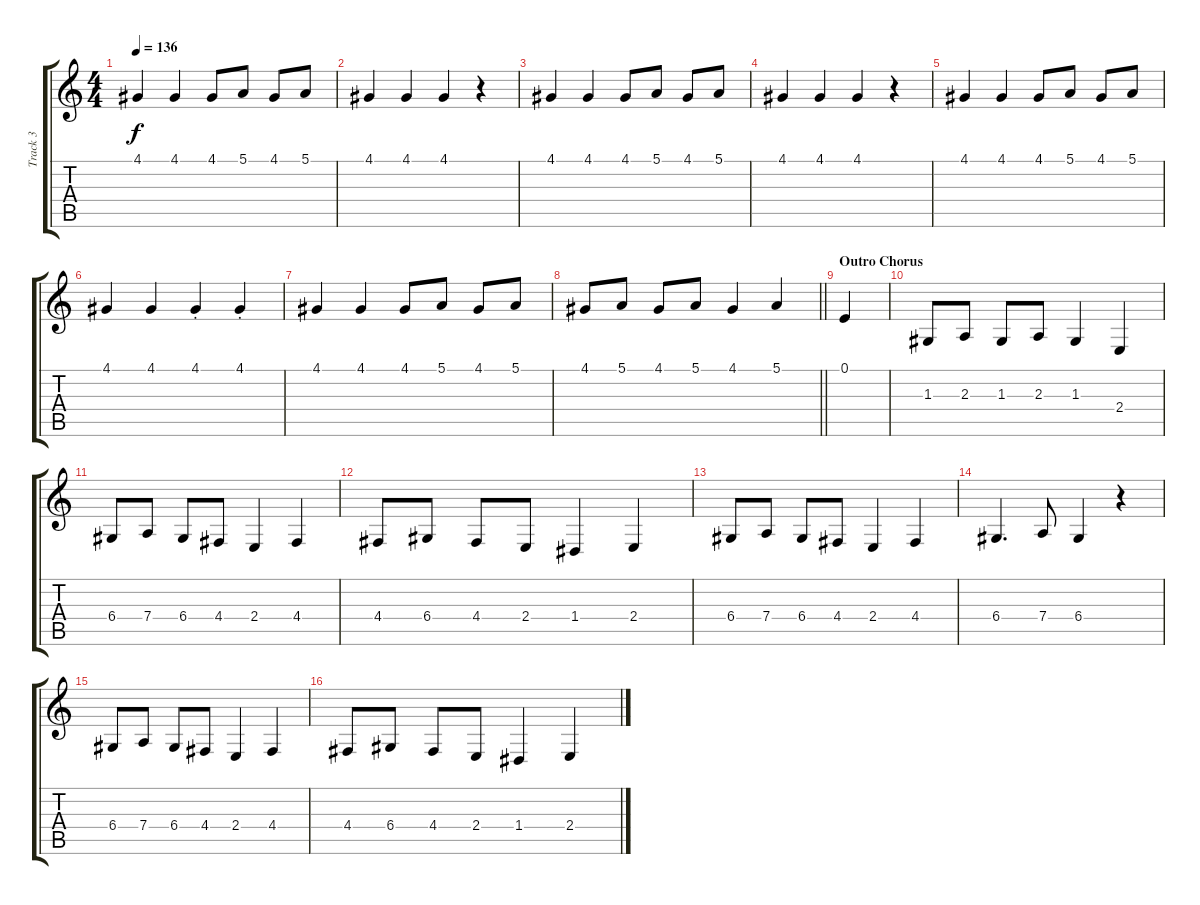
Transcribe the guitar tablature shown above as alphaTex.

\track ("Track 3" "Track 3") {instrument lead2sawtooth}
\staff {score tabs}
\tuning (E4 B3 G3 D3 A2 E2) {hide}
\ts (4 4)
\tempo 136
\clef g2
\ks c
4.1.4{dy f} 4.1.4 4.1.8 5.1.8 4.1.8 5.1.8 |
4.1.4 4.1.4 4.1.4 r.4 |
4.1.4 4.1.4 4.1.8 5.1.8 4.1.8 5.1.8 |
4.1.4 4.1.4 4.1.4 r.4 |
4.1.4 4.1.4 4.1.8 5.1.8 4.1.8 5.1.8 |
4.1.4 4.1.4 4.1{st}.4 4.1{st}.4 |
4.1.4 4.1.4 4.1.8 5.1.8 4.1.8 5.1.8 |
\barLineRight lightlight
4.1.8 5.1.8 4.1.8 5.1.8 4.1.4 5.1.4 |
\section ("" "Outro Chorus")
0.1.4 |
1.3.8 2.3.8 1.3.8 2.3.8 1.3.4 2.4.4 |
6.4.8 7.4.8 6.4.8 4.4.8 2.4.4 4.4.4 |
4.4.8 6.4.8 4.4.8 2.4.8 1.4.4 2.4.4 |
6.4.8 7.4.8 6.4.8 4.4.8 2.4.4 4.4.4 |
6.4.4{d} 7.4.8 6.4.4 r.4 |
6.4.8 7.4.8 6.4.8 4.4.8 2.4.4 4.4.4 |
4.4.8 6.4.8 4.4.8 2.4.8 1.4.4 2.4.4
